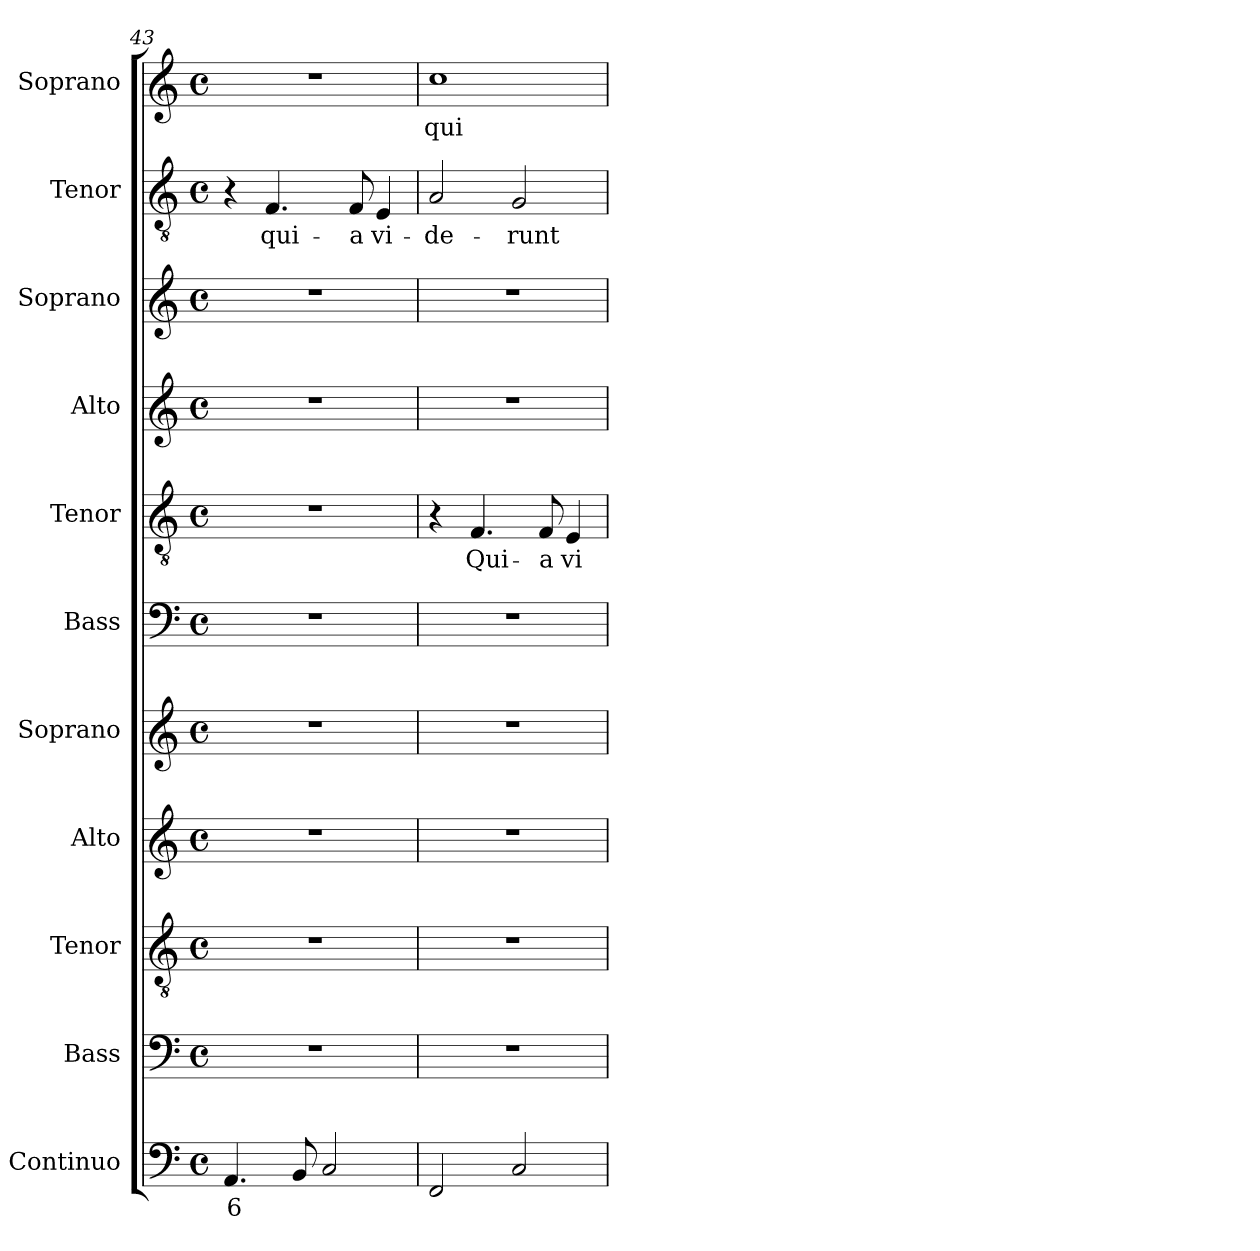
**kern	**text	**kern	**kern	**kern	**kern	**kern	**kern	**text	**kern	**kern	**kern	**text	**kern	**text
*part11	*part11	*part10	*part9	*part8	*part7	*part6	*part5	*part5	*part4	*part3	*part2	*part2	*part1	*part1
*staff11	*staff11	*staff10	*staff9	*staff8	*staff7	*staff6	*staff5	*staff5	*staff4	*staff3	*staff2	*staff2	*staff1	*staff1
*I"Continuo	*	*I"Bass	*I"Tenor	*I"Alto	*I"Soprano	*I"Bass	*I"Tenor	*	*I"Alto	*I"Soprano	*I"Tenor	*	*I"Soprano	*
*I'Cont.	*	*I'B.	*I'T.	*I'A.	*I'S.	*I'B.	*I'T.	*	*I'A.	*I'S.	*I'T.	*	*I'S.	*
*clefF4	*	*clefF4	*clefGv2	*clefG2	*clefG2	*clefF4	*clefGv2	*	*clefG2	*clefG2	*clefGv2	*	*clefG2	*
*	*	*	*ITrd7c12	*	*	*	*ITrd7c12	*	*	*	*ITrd7c12	*	*	*
*k[]	*	*k[]	*k[]	*k[]	*k[]	*k[]	*k[]	*	*k[]	*k[]	*k[]	*	*k[]	*
*C:	*	*C:	*C:	*C:	*C:	*C:	*C:	*	*C:	*C:	*C:	*	*C:	*
*M4/4	*	*M4/4	*M4/4	*M4/4	*M4/4	*M4/4	*M4/4	*	*M4/4	*M4/4	*M4/4	*	*M4/4	*
*met(c)	*	*met(c)	*met(c)	*met(c)	*met(c)	*met(c)	*met(c)	*	*met(c)	*met(c)	*met(c)	*	*met(c)	*
=43	=43	=43	=43	=43	=43	=43	=43	=43	=43	=43	=43	=43	=43	=43
!	!LO:LY:b:color=#000000	!	!	!	!	!	!	!	!	!	!	!	!	!
4.AAi/	6	1r	1r	1r	1r	1r	1r	.	1r	1r	4r	.	1r	.
!	!	!	!	!	!	!	!	!	!	!	!	!LO:LY:b:color=#000000	!	!
.	.	.	.	.	.	.	.	.	.	.	4.FFi/	qui-	.	.
8BBi/	.	.	.	.	.	.	.	.	.	.	.	.	.	.
2Ci/	.	.	.	.	.	.	.	.	.	.	.	.	.	.
!	!	!	!	!	!	!	!	!	!	!	!	!LO:LY:b:color=#000000	!	!
.	.	.	.	.	.	.	.	.	.	.	8FFi/	-a	.	.
!	!	!	!	!	!	!	!	!	!	!	!	!LO:LY:b:color=#000000	!	!
.	.	.	.	.	.	.	.	.	.	.	4EEi/	vi-	.	.
=44	=44	=44	=44	=44	=44	=44	=44	=44	=44	=44	=44	=44	=44	=44
!	!	!	!	!	!	!	!	!	!	!	!	!LO:LY:b:color=#000000	!	!
!	!	!	!	!	!	!	!	!	!	!	!	!	!	!LO:LY:b:color=#000000
2FFi/	.	1r	1r	1r	1r	1r	4r	.	1r	1r	2AAi/	-de-	1cci	qui-
!	!	!	!	!	!	!	!	!LO:LY:b:color=#000000	!	!	!	!	!	!
.	.	.	.	.	.	.	4.FFi/	Qui-	.	.	.	.	.	.
!	!	!	!	!	!	!	!	!	!	!	!	!LO:LY:b:color=#000000	!	!
2Ci/	.	.	.	.	.	.	.	.	.	.	2GGi/	-runt	.	.
!	!	!	!	!	!	!	!	!LO:LY:b:color=#000000	!	!	!	!	!	!
.	.	.	.	.	.	.	8FFi/	-a	.	.	.	.	.	.
!	!	!	!	!	!	!	!	!LO:LY:b:color=#000000	!	!	!	!	!	!
.	.	.	.	.	.	.	4EEi/	vi-	.	.	.	.	.	.
=	=	=	=	=	=	=	=	=	=	=	=	=	=	=
*-	*-	*-	*-	*-	*-	*-	*-	*-	*-	*-	*-	*-	*-	*-
